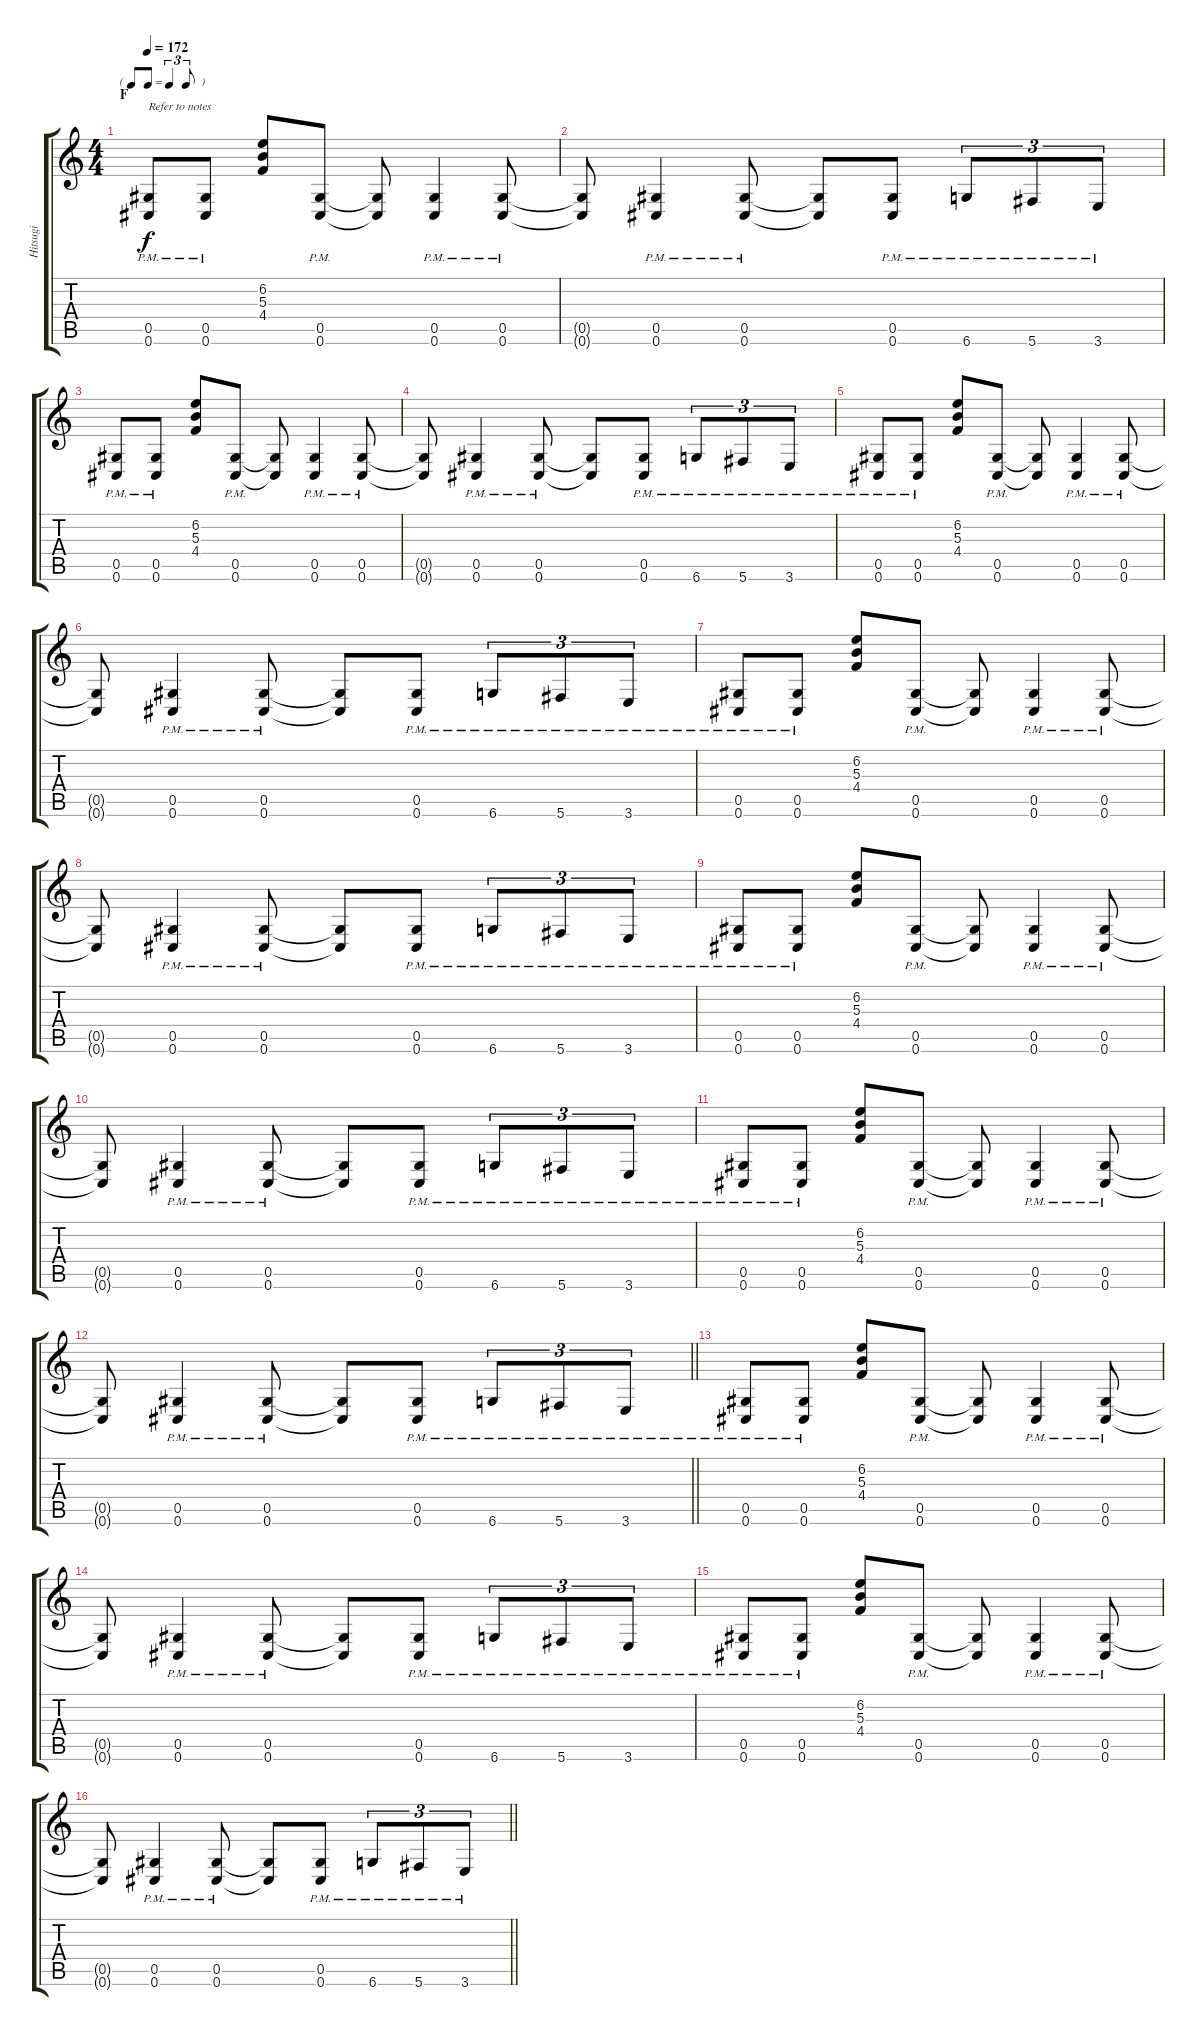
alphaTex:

\track ("Hitsugi" "Hitsugi") {instrument distortionguitar}
\staff {score tabs}
\tuning (Eb4 Bb3 Gb3 Db3 Ab2 Db2) {hide}
\ts (4 4)
\tf triplet8th
\section ("" "F")
\tempo 172
\clef g2
\ks c
(0.5{pm} 0.6{pm}).8{txt "Refer to notes" dy f} (0.5{pm} 0.6{pm}).8 (6.2 5.3 4.4).8 (0.5{pm} 0.6{pm}).8 (0.5{t} 0.6{t}).8 (0.5{pm} 0.6{pm}).4 (0.5{pm} 0.6{pm}).8 |
(0.5{t} 0.6{t}).8 (0.5{pm} 0.6{pm}).4 (0.5{pm} 0.6{pm}).8 (0.5{t} 0.6{t}).8 (0.5{pm} 0.6{pm}).8 6.6{pm}.8{tu (3 2)} 5.6{pm}.8{tu (3 2)} 3.6{pm}.8{tu (3 2)} |
(0.5{pm} 0.6{pm}).8 (0.5{pm} 0.6{pm}).8 (6.2 5.3 4.4).8 (0.5{pm} 0.6{pm}).8 (0.5{t} 0.6{t}).8 (0.5{pm} 0.6{pm}).4 (0.5{pm} 0.6{pm}).8 |
(0.5{t} 0.6{t}).8 (0.5{pm} 0.6{pm}).4 (0.5{pm} 0.6{pm}).8 (0.5{t} 0.6{t}).8 (0.5{pm} 0.6{pm}).8 6.6{pm}.8{tu (3 2)} 5.6{pm}.8{tu (3 2)} 3.6{pm}.8{tu (3 2)} |
(0.5{pm} 0.6{pm}).8 (0.5{pm} 0.6{pm}).8 (6.2 5.3 4.4).8 (0.5{pm} 0.6{pm}).8 (0.5{t} 0.6{t}).8 (0.5{pm} 0.6{pm}).4 (0.5{pm} 0.6{pm}).8 |
(0.5{t} 0.6{t}).8 (0.5{pm} 0.6{pm}).4 (0.5{pm} 0.6{pm}).8 (0.5{t} 0.6{t}).8 (0.5{pm} 0.6{pm}).8 6.6{pm}.8{tu (3 2)} 5.6{pm}.8{tu (3 2)} 3.6{pm}.8{tu (3 2)} |
(0.5{pm} 0.6{pm}).8 (0.5{pm} 0.6{pm}).8 (6.2 5.3 4.4).8 (0.5{pm} 0.6{pm}).8 (0.5{t} 0.6{t}).8 (0.5{pm} 0.6{pm}).4 (0.5{pm} 0.6{pm}).8 |
(0.5{t} 0.6{t}).8 (0.5{pm} 0.6{pm}).4 (0.5{pm} 0.6{pm}).8 (0.5{t} 0.6{t}).8 (0.5{pm} 0.6{pm}).8 6.6{pm}.8{tu (3 2)} 5.6{pm}.8{tu (3 2)} 3.6{pm}.8{tu (3 2)} |
(0.5{pm} 0.6{pm}).8 (0.5{pm} 0.6{pm}).8 (6.2 5.3 4.4).8 (0.5{pm} 0.6{pm}).8 (0.5{t} 0.6{t}).8 (0.5{pm} 0.6{pm}).4 (0.5{pm} 0.6{pm}).8 |
(0.5{t} 0.6{t}).8 (0.5{pm} 0.6{pm}).4 (0.5{pm} 0.6{pm}).8 (0.5{t} 0.6{t}).8 (0.5{pm} 0.6{pm}).8 6.6{pm}.8{tu (3 2)} 5.6{pm}.8{tu (3 2)} 3.6{pm}.8{tu (3 2)} |
(0.5{pm} 0.6{pm}).8 (0.5{pm} 0.6{pm}).8 (6.2 5.3 4.4).8 (0.5{pm} 0.6{pm}).8 (0.5{t} 0.6{t}).8 (0.5{pm} 0.6{pm}).4 (0.5{pm} 0.6{pm}).8 |
\barLineRight lightlight
(0.5{t} 0.6{t}).8 (0.5{pm} 0.6{pm}).4 (0.5{pm} 0.6{pm}).8 (0.5{t} 0.6{t}).8 (0.5{pm} 0.6{pm}).8 6.6{pm}.8{tu (3 2)} 5.6{pm}.8{tu (3 2)} 3.6{pm}.8{tu (3 2)} |
(0.5{pm} 0.6{pm}).8 (0.5{pm} 0.6{pm}).8 (6.2 5.3 4.4).8 (0.5{pm} 0.6{pm}).8 (0.5{t} 0.6{t}).8 (0.5{pm} 0.6{pm}).4 (0.5{pm} 0.6{pm}).8 |
(0.5{t} 0.6{t}).8 (0.5{pm} 0.6{pm}).4 (0.5{pm} 0.6{pm}).8 (0.5{t} 0.6{t}).8 (0.5{pm} 0.6{pm}).8 6.6{pm}.8{tu (3 2)} 5.6{pm}.8{tu (3 2)} 3.6{pm}.8{tu (3 2)} |
(0.5{pm} 0.6{pm}).8 (0.5{pm} 0.6{pm}).8 (6.2 5.3 4.4).8 (0.5{pm} 0.6{pm}).8 (0.5{t} 0.6{t}).8 (0.5{pm} 0.6{pm}).4 (0.5{pm} 0.6{pm}).8 |
\barLineRight lightlight
(0.5{t} 0.6{t}).8 (0.5{pm} 0.6{pm}).4 (0.5{pm} 0.6{pm}).8 (0.5{t} 0.6{t}).8 (0.5{pm} 0.6{pm}).8 6.6{pm}.8{tu (3 2)} 5.6{pm}.8{tu (3 2)} 3.6{pm}.8{tu (3 2)}
